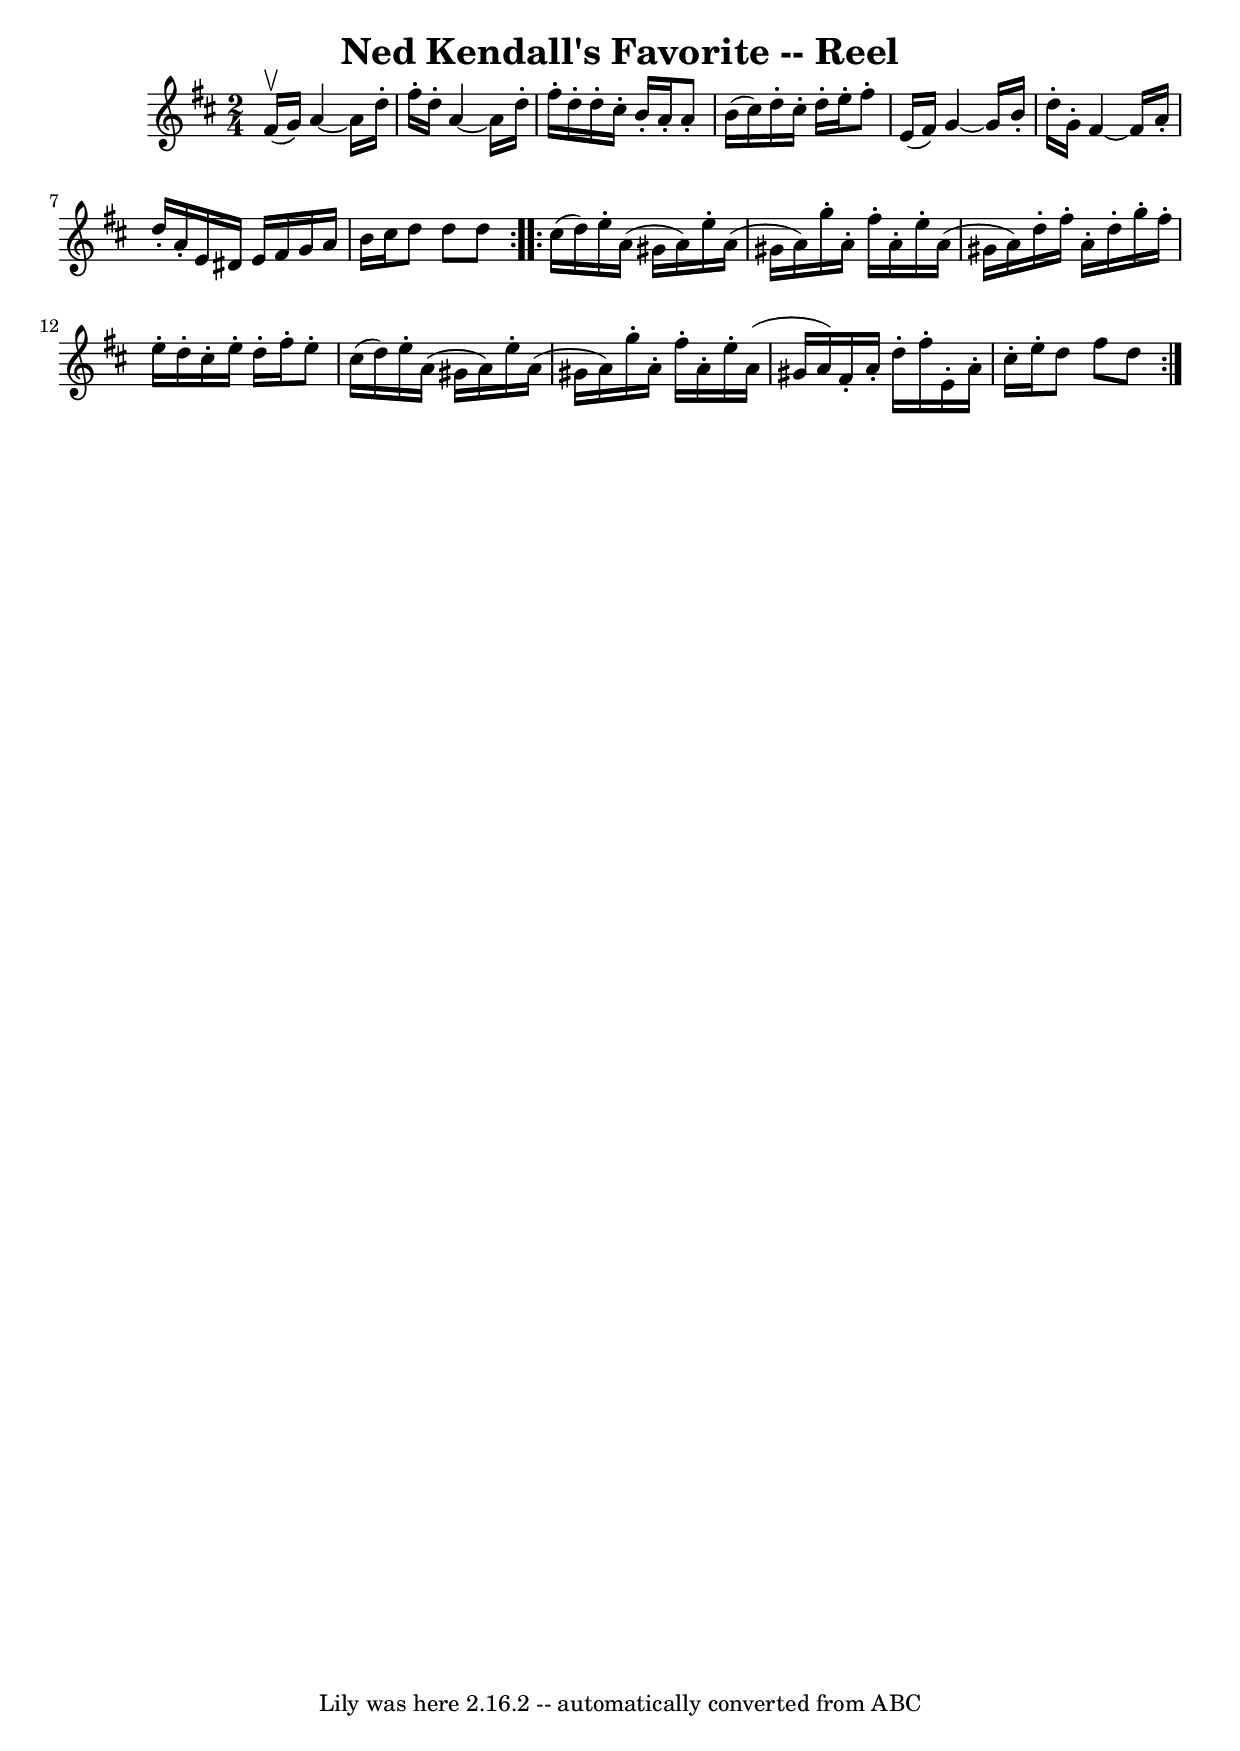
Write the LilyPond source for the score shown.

\version "2.7.40"
\include "Mammoth.ily"
\header {
	%% book = "Ryan's Mammoth Collection"
	crossRefNumber = "1"
	footnotes = ""
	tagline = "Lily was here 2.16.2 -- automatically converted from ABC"
	title = "Ned Kendall's Favorite -- Reel"
}
voicedefault =  {


\repeat volta 2 {
\time 2/4 
\key d \major fis'16^\upbow(g'16) |
 a'4   ~    
a'16 d''16 -. fis''16 -. d''16 -.   |
 a'4   ~ a'16 d''16 
-. fis''16 -. d''16 -.   |
 d''16 -. cis''16 -. b'16 -. a'16 
-. a'8 -. b'16 (cis''16)   |
 d''16 -. cis''16 -. d''16 
-. e''16 -. fis''8 -. e'16 (fis'16) |
 g'4   ~ g'16    
b'16 -. d''16 -. g'16 -.   |
 fis'4   ~ fis'16 a'16 -.   
d''16 -. a'16 -.   |
 e'16 dis'16 e'16 fis'16 g'16    
a'16 b'16 cis''16    |
 d''8 d''8 d''8    
} \repeat volta 2 { cis''16 (d''16) |
 e''16 -. a'16 (
gis'16 a'16) e''16 -. a'16 (gis'16 a'16)   |
 g''16 
-. a'16 -. fis''16 -. a'16 -. e''16 -. a'16 (gis'16 a'16)   
|
 d''16 -. fis''16 -. a'16 -. d''16 -. g''16 -. fis''16 -.   
e''16 -. d''16 -.   |
 cis''16 -. e''16 -. d''16 -. fis''16 -.  
 e''8 -. cis''16 (d''16) |
 e''16 -. a'16 (gis'16    
a'16) e''16 -. a'16 (gis'16 a'16)   |
 g''16 -. a'16 
-. fis''16 -. a'16 -. e''16 -. a'16 (gis'16 a'16)   |
   
fis'16 -. a'16 -. d''16 -. fis''16 -. e'16 -. a'16 -. cis''16 -.   
e''16 -.   |
 d''8 fis''8 d''8        }   
}

\score{
    <<

	\context Staff="default"
	{
	    \voicedefault 
	}

    >>
	\layout {
	}
	\midi {}
}
